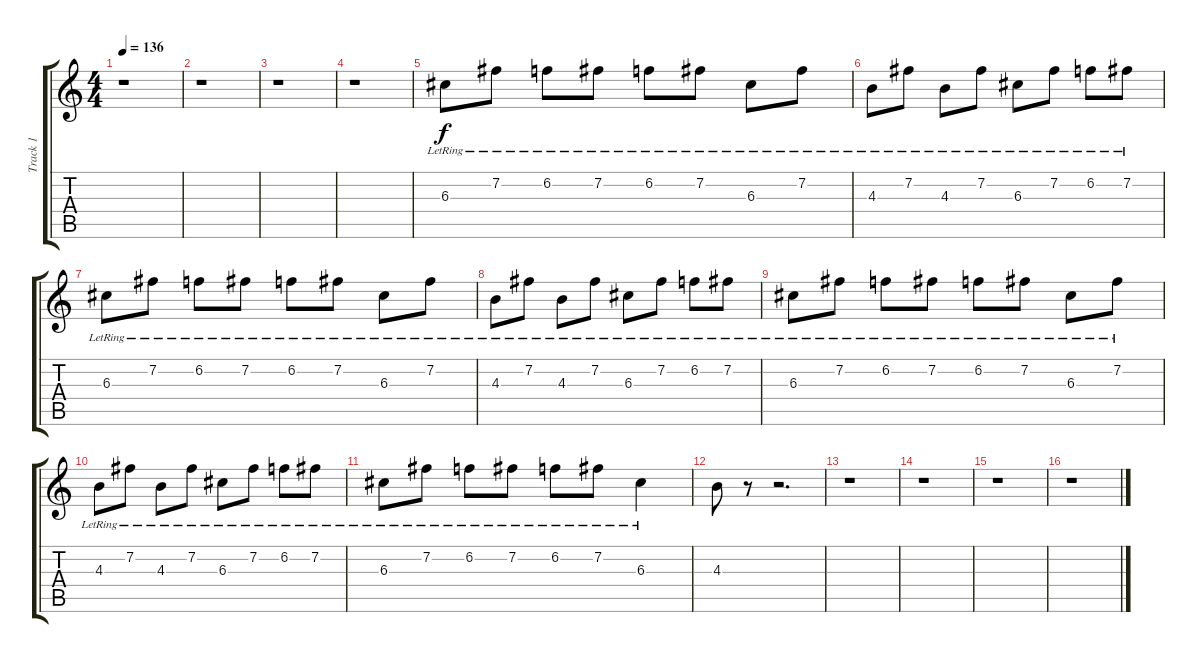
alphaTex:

\track ("Track 1" "Track 1") {instrument overdrivenguitar}
\staff {score tabs}
\tuning (E4 B3 G3 D3 A2 E2) {hide}
\ts (4 4)
\tempo 136
\clef g2
\ks c
r.1{dy f} |
r.1 |
r.1 |
r.1 |
6.3{lr}.8 7.2{lr}.8 6.2{lr}.8 7.2{lr}.8 6.2{lr}.8 7.2{lr}.8 6.3{lr}.8 7.2{lr}.8 |
4.3{lr}.8 7.2{lr}.8 4.3{lr}.8 7.2{lr}.8 6.3{lr}.8 7.2{lr}.8 6.2{lr}.8 7.2{lr}.8 |
6.3{lr}.8 7.2{lr}.8 6.2{lr}.8 7.2{lr}.8 6.2{lr}.8 7.2{lr}.8 6.3{lr}.8 7.2{lr}.8 |
4.3{lr}.8 7.2{lr}.8 4.3{lr}.8 7.2{lr}.8 6.3{lr}.8 7.2{lr}.8 6.2{lr}.8 7.2{lr}.8 |
6.3{lr}.8 7.2{lr}.8 6.2{lr}.8 7.2{lr}.8 6.2{lr}.8 7.2{lr}.8 6.3{lr}.8 7.2{lr}.8 |
4.3{lr}.8 7.2{lr}.8 4.3{lr}.8 7.2{lr}.8 6.3{lr}.8 7.2{lr}.8 6.2{lr}.8 7.2{lr}.8 |
6.3{lr}.8 7.2{lr}.8 6.2{lr}.8 7.2{lr}.8 6.2{lr}.8 7.2{lr}.8 6.3{lr}.4 |
4.3.8 r.8 r.2{d} |
r.1 |
r.1 |
r.1 |
r.1
